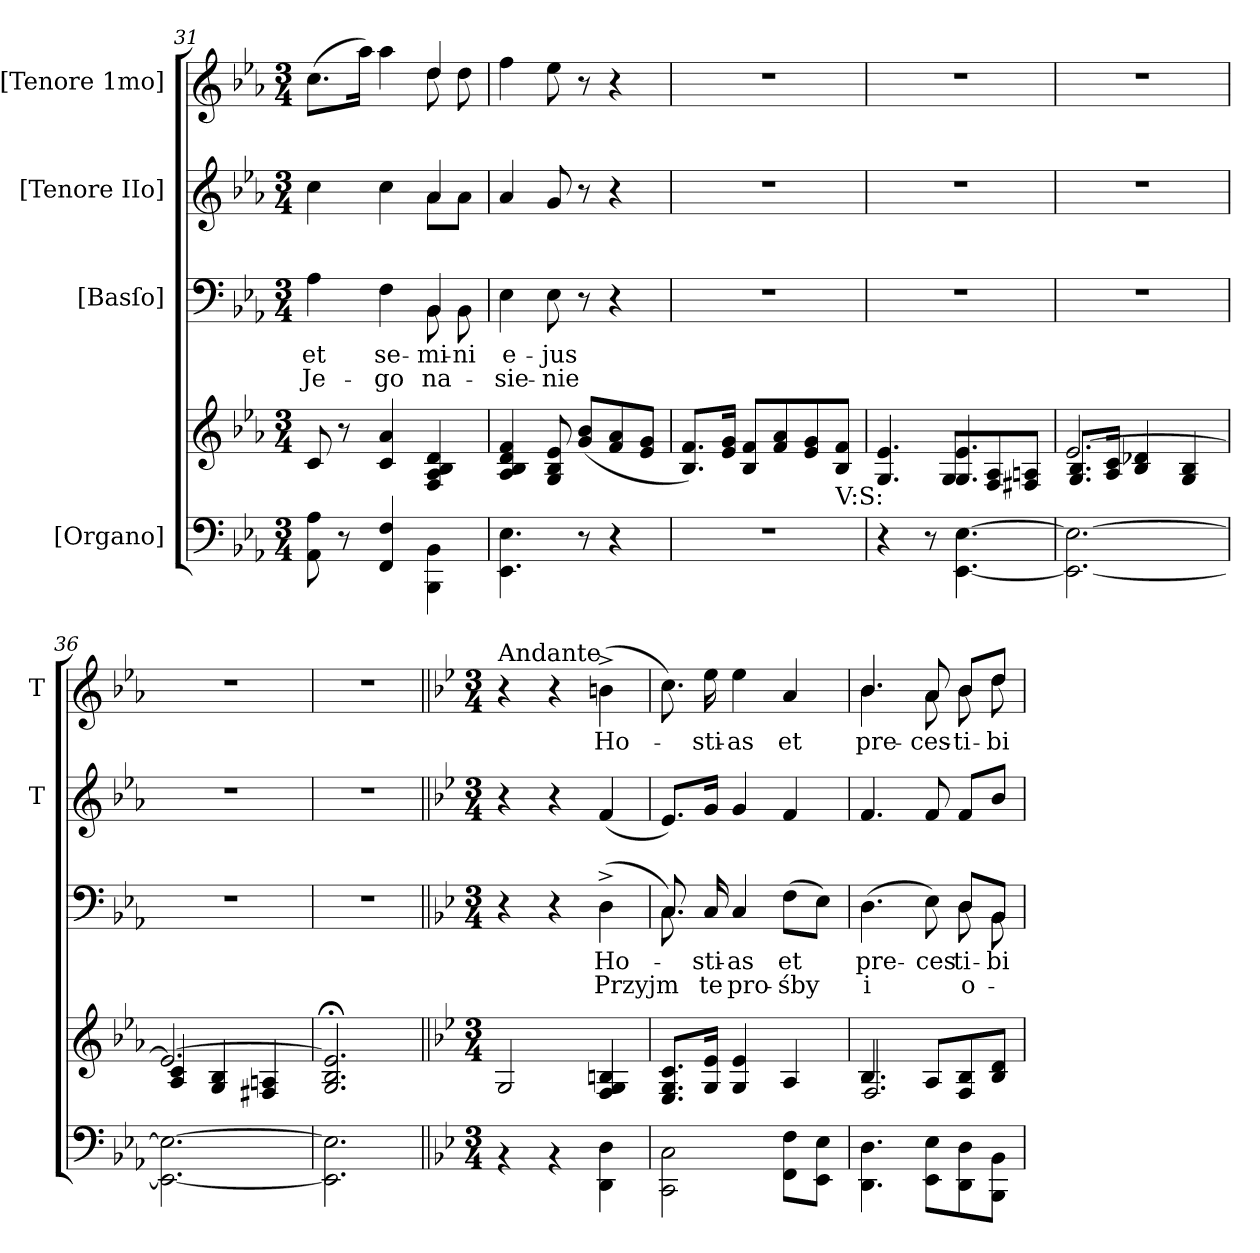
**kern	**kern	**kern	**text	**text	**kern	**kern	**text
*part4	*part4	*part3	*part3	*part3	*part2	*part1	*part1
*staff5	*staff4	*staff3	*staff3	*staff3	*staff2	*staff1	*staff1
*I"[Organo]	*	*I"[Basſo]	*	*	*I"[Tenore IIo]	*I"[Tenore 1mo]	*
*	*	*	*	*	*I'T	*I'T	*
*clefF4	*clefG2	*clefF4	*	*	*clefG2	*clefG2	*
*	*	*	*	*	*ITrd7c12	*ITrd7c12	*
*k[b-e-a-]	*k[b-e-a-]	*k[b-e-a-]	*	*	*k[b-e-a-]	*k[b-e-a-]	*
*E-:	*E-:	*E-:	*	*	*E-:	*E-:	*
*M3/4	*M3/4	*M3/4	*	*	*M3/4	*M3/4	*
=31	=31	=31	=31	=31	=31	=31	=31
*	*	*^	*	*	*^	*^	*
8AA-\ 8A-\	8c/	4A-\	2ryy	et	Je-	4c\	2ryy	(8.c\L	2ryy	.
8r	8r	.	.	.	.	.	.	.	.	.
.	.	.	.	.	.	.	.	16a-\Jk)	.	.
4FF/ 4F/	4c/ 4a-/	4F\	.	se-	-go	4c\	.	4a-\	.	.
4BBB-\ 4BB-\	4F/ 4A-/ 4B-/ 4d/	8BB-\	4BB-/	-mi-	na-	4A-/	8A-\L	4d/	8d\	.
.	.	8BB-\	.	-ni	.	.	8A-\J	.	8d\	.
*	*	*v	*v	*	*	*	*	*v	*v	*
*	*	*	*	*	*v	*v	*	*
=32	=32	=32	=32	=32	=32	=32	=32
4.EE-\ 4.E-\	4A-/ 4B-/ 4d/ 4f/	4E-\	e-	-sie-	4A-/	4f\	.
.	8G/ 8B-/ 8e-/	8E-\	-jus	-nie	8G/	8e-\	.
8r	(8g/ 8b-/L	8r	.	.	8r	8r	.
4r	8f/ 8a-/	4r	.	.	4r	4r	.
.	8e-/ 8g/J	.	.	.	.	.	.
=33	=33	=33	=33	=33	=33	=33	=33
2.r	8.B-/ 8.f/L)	2.r	.	.	2.r	2.r	.
.	16e-/ 16g/Jk	.	.	.	.	.	.
.	8B-/ 8f/L	.	.	.	.	.	.
.	8f/ 8a-/	.	.	.	.	.	.
.	8e-/ 8g/	.	.	.	.	.	.
!	!LO:TX:b:t=V&colon;S&colon;	!	!	!	!	!	!
.	8B-/ 8f/J	.	.	.	.	.	.
=34	=34	=34	=34	=34	=34	=34	=34
*	*^	*	*	*	*	*	*
4r	4.G/ 4.e-/	4.ryy	2.r	.	.	2.r	2.r	.
8r	.	.	.	.	.	.	.	.
[4.EE-\ [>4.E-\	4.G/ 4.e-/	8G/L	.	.	.	.	.	.
.	.	8F/ 8A-/	.	.	.	.	.	.
.	.	8F#X/ 8An/J	.	.	.	.	.	.
=35	=35	=35	=35	=35	=35	=35	=35	=35
2.EE-_\ 2.E-_>\	[2.e-/	8.G/ 8.B-/L	2.r	.	.	2.r	2.r	.
.	.	16A-/ 16c/Jk	.	.	.	.	.	.
.	.	4B-/ 4d-X/	.	.	.	.	.	.
.	.	4G/ 4B-/	.	.	.	.	.	.
=36	=36	=36	=36	=36	=36	=36	=36	=36
2.EE-_\ 2.E-_\	2.e-/_	4A-/ 4c/	2.r	.	.	2.r	2.r	.
.	.	4G/ 4B-/	.	.	.	.	.	.
.	.	4F#X/ 4An/	.	.	.	.	.	.
*	*v	*v	*	*	*	*	*	*
=37	=37	=37	=37	=37	=37	=37	=37
2.EE-]\ 2.E-]\	2.G;</ 2.B-;</ 2.e-];</	2.r	.	.	2.r	2.r	.
=38||	=38||	=38||	=38||	=38||	=38||	=38||	=38||
*k[b-e-]	*k[b-e-]	*k[b-e-]	*	*	*k[b-e-]	*k[b-e-]	*
*M3/4	*M3/4	*M3/4	*	*	*M3/4	*M3/4	*
!	!	!	!	!	!	!LO:TX:a:t=Andante	!
4rBB	2G/	4r	.	.	4r	4r	.
4rBB	.	4r	.	.	4r	4r	.
4DD\ 4D\	4F/ 4G/ 4Bn/	(4D^\	Ho-	Przyjm	(>4F/	(4Bn^\	Ho-
=39	=39	=39	=39	=39	=39	=39	=39
*	*	*^	*	*	*	*	*
2CC\ 2C\	8.E-/ 8.G/ 8.c/L	8.C/)	8.C\	.	.	8.E-/L)	8.c\)	.
.	16G/ 16e-/Jk	16C/	16ryy	-sti-	te	16G/Jk	16e-\	-sti-
.	4G/ 4e-/	4C/	2ryy	-as	pro-	4G/	4e-\	-as
8FF\ 8F\L	4A/	(8F\L	.	et	-śby	4F/	4A/	et
8EE-\ 8E-\J	.	8E-\J)	.	.	.	.	.	.
=40	=40	=40	=40	=40	=40	=40	=40	=40
*	*^	*	*	*	*	*	*^	*
4.DD\ 4.D\	4.B-/	2.F/	(4.D\	2ryy	pre-	i	4.F/	4.B-/	4.B-\	pre-
8EE-\ 8E-\L	8A/L	.	8E-\)	.	-ces	.	8F/	8A/	8A\	-ces-
8DD\ 8D\	8F/ 8B-/	.	8D/L	8D\	ti-	o-	8F/L	8B-/L	8B-\	-ti-
8BBB-\ 8BB-\J	8B-/ 8d/J	.	8BB-/J	8BB-\	-bi	.	8B-/J	8d/J	8d\	-bi
*	*v	*v	*	*	*	*	*	*v	*v	*
*	*	*v	*v	*	*	*	*	*
=	=	=	=	=	=	=	=
*-	*-	*-	*-	*-	*-	*-	*-
